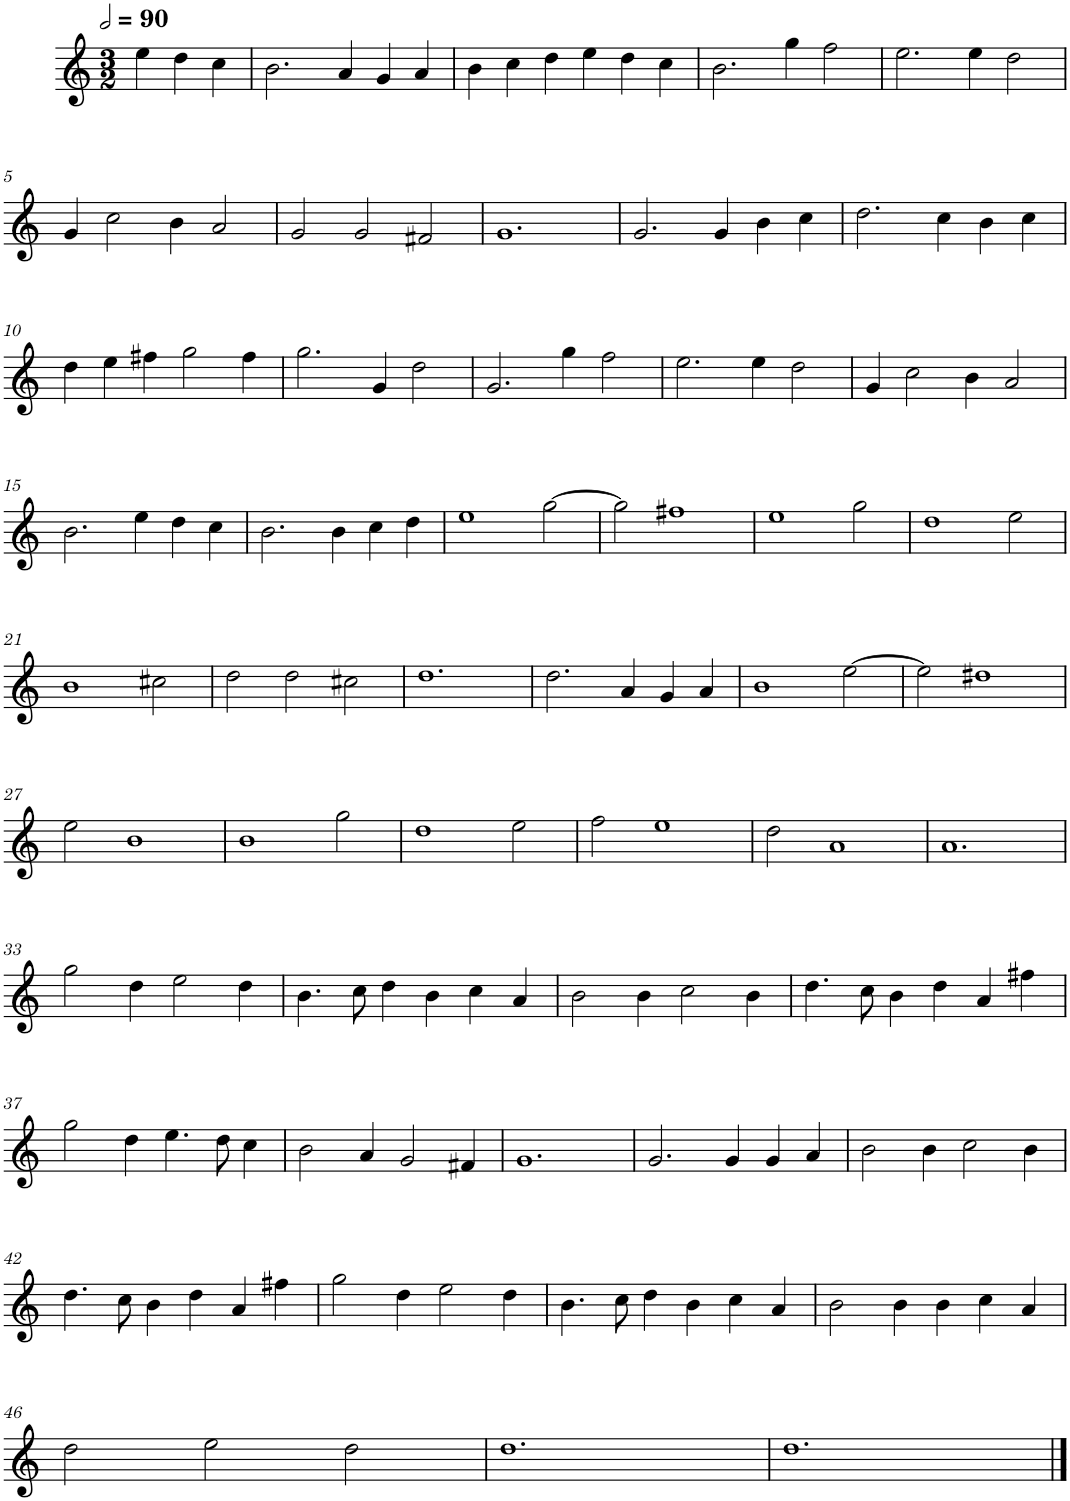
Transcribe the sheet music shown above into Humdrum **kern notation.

**kern
*part1
*staff1
*I"Six parties
*clefG2
*k[]
*M3/2
*MM180
=
4ee\
4dd\
4cc\
=1
2.b\
4a/
4g/
4a/
=2
4b\
4cc\
4dd\
4ee\
4dd\
4cc\
=3
2.b\
4gg\
2ff\
=4
2.ee\
4ee\
2dd\
!!LO:LB:g=z
=5
4g/
2cc\
4b\
2a/
=6
2g/
2g/
2f#X/
=7
1.g
=8
2.g/
4g/
4b\
4cc\
=9
2.dd\
4cc\
4b\
4cc\
!!LO:LB:g=z
=10
4dd\
4ee\
4ff#X\
2gg\
4ff#\
=11
2.gg\
4g/
2dd\
=12
2.g/
4gg\
2ff\
=13
2.ee\
4ee\
2dd\
=14
4g/
2cc\
4b\
2a/
!!LO:LB:g=z
=15
2.b\
4ee\
4dd\
4cc\
=16
2.b\
4b\
4cc\
4dd\
=17
1ee
[2gg\
=18
2gg\]
1ff#X
=19
1ee
2gg\
=20
1dd
2ee\
!!LO:LB:g=z
=21
1b
2cc#X\
=22
2dd\
2dd\
2cc#X\
=23
1.dd
=24
2.dd\
4a/
4g/
4a/
=25
1b
[2ee\
=26
2ee\]
1dd#X
!!LO:LB:g=z
=27
2ee\
1b
=28
1b
2gg\
=29
1dd
2ee\
=30
2ff\
1ee
=31
2dd\
1a
=32
1.a
!!LO:LB:g=z
=33
2gg\
4dd\
2ee\
4dd\
=34
4.b\
8cc\
4dd\
4b\
4cc\
4a/
=35
2b\
4b\
2cc\
4b\
=36
4.dd\
8cc\
4b\
4dd\
4a/
4ff#X\
!!LO:LB:g=z
=37
2gg\
4dd\
4.ee\
8dd\
4cc\
=38
2b\
4a/
2g/
4f#X/
=39
1.g
=40
2.g/
4g/
4g/
4a/
=41
2b\
4b\
2cc\
4b\
!!LO:LB:g=z
=42
4.dd\
8cc\
4b\
4dd\
4a/
4ff#X\
=43
2gg\
4dd\
2ee\
4dd\
=44
4.b\
8cc\
4dd\
4b\
4cc\
4a/
=45
2b\
4b\
4b\
4cc\
4a/
!!LO:LB:g=z
=46
2dd\
2ee\
2dd\
=47
1.dd
=48
1.dd
==
*-
